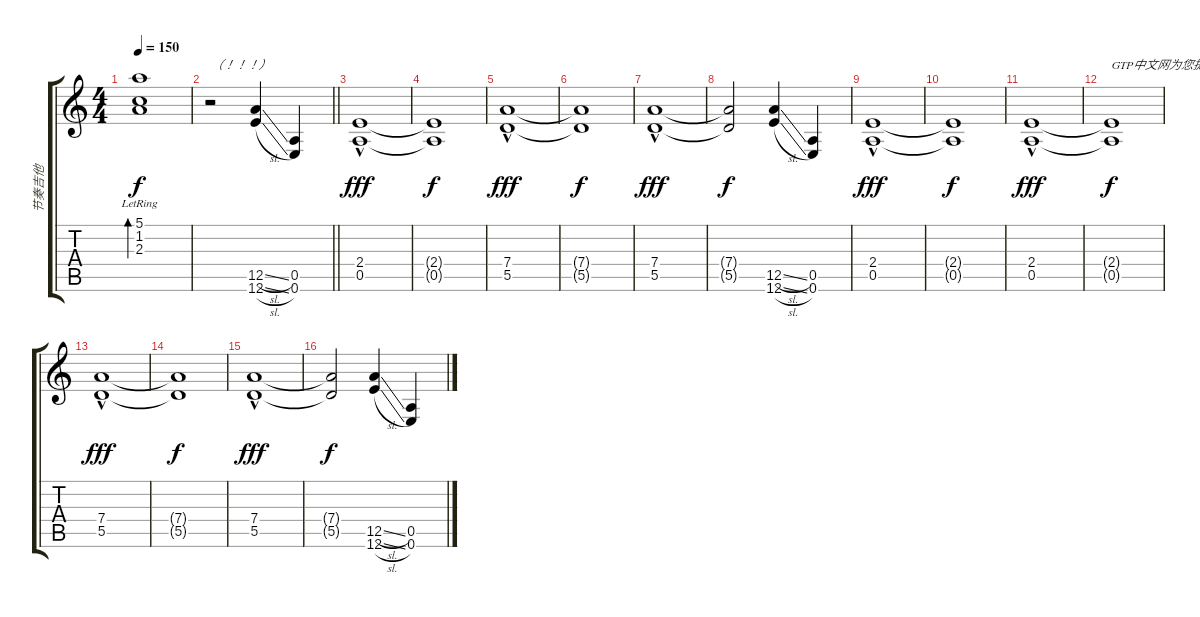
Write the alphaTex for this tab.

\track ("节奏吉他" "节奏吉他") {instrument distortionguitar}
\staff {score tabs}
\tuning (E4 B3 G3 D3 A2 E2) {hide}
\ts (4 4)
\tempo 150
\clef g2
\ks c
(5.1{lr} 1.2 2.3{lr}).1{bd 240 dy f} |
\barLineRight lightlight
r.2{txt "（！！！）" volume 16 instrument distortionguitar} (12.5{sl} 12.6{sl}).4 (0.5 0.6).4 |
(2.4{hac} 0.5{hac}).1{dy fff} |
(2.4{t} 0.5{t}).1{dy f} |
(7.4 5.5{hac}).1{dy fff} |
(7.4{t} 5.5{t}).1{dy f} |
(7.4 5.5{hac}).1{dy fff} |
(7.4{t} 5.5{t}).2{dy f} (12.5{sl} 12.6{sl}).4 (0.5 0.6).4 |
(2.4{hac} 0.5{hac}).1{dy fff} |
(2.4{t} 0.5{t}).1{dy f} |
(2.4{hac} 0.5{hac}).1{dy fff} |
(2.4{t} 0.5{t}).1{txt "GTP中文网为您提供" dy f} |
(7.4 5.5{hac}).1{dy fff} |
(7.4{t} 5.5{t}).1{dy f} |
(7.4 5.5{hac}).1{dy fff} |
(7.4{t} 5.5{t}).2{dy f} (12.5{sl} 12.6{sl}).4 (0.5 0.6).4
